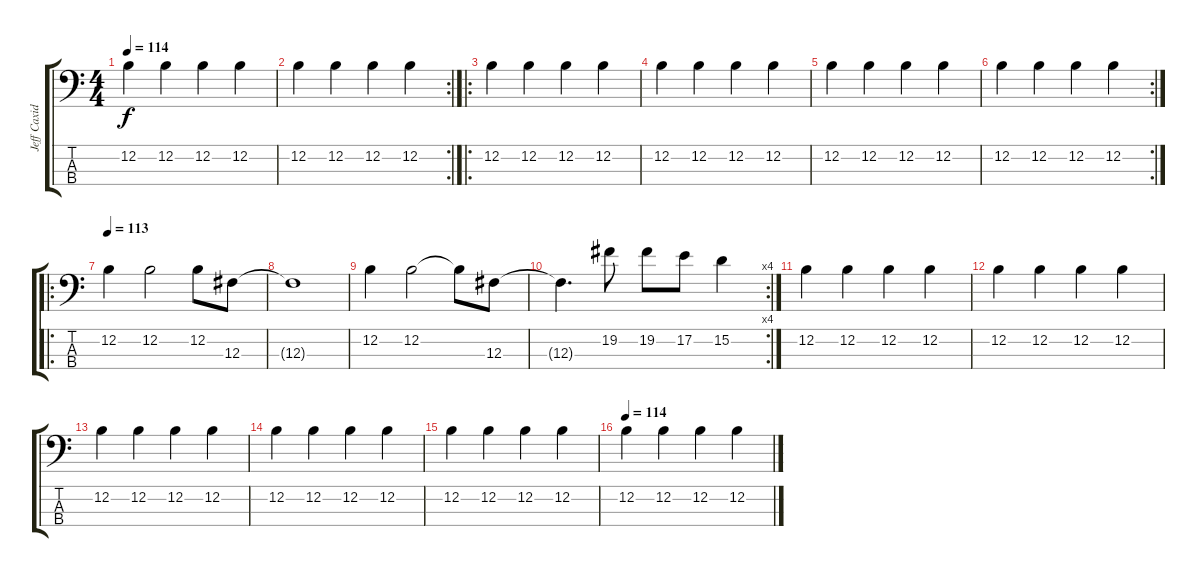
\track ("Jeff Caxide" "Jeff Caxid") {instrument electricbassfinger}
\staff {score tabs}
\tuning (E2 B1 Gb1 B0) {hide}
\ts (4 4)
\tempo 114
\clef f4
\ks c
12.2.4{dy f} 12.2.4 12.2.4 12.2.4 |
\rc 2
12.2.4 12.2.4 12.2.4 12.2.4 |
\ro
12.2.4 12.2.4 12.2.4 12.2.4 |
12.2.4 12.2.4 12.2.4 12.2.4 |
12.2.4 12.2.4 12.2.4 12.2.4 |
\rc 2
12.2.4 12.2.4 12.2.4 12.2.4 |
\ro
\tempo 113
12.2.4 12.2.2 12.2.8 12.3.8 |
12.3{t}.1 |
12.2.4 12.2.2 12.2{t}.8 12.3.8 |
\rc 4
12.3{t}.4{d} 19.2.8 19.2.8 17.2.8 15.2.4 |
12.2.4 12.2.4 12.2.4 12.2.4 |
12.2.4 12.2.4 12.2.4 12.2.4 |
12.2.4 12.2.4 12.2.4 12.2.4 |
12.2.4 12.2.4 12.2.4 12.2.4 |
12.2.4 12.2.4 12.2.4 12.2.4 |
\tempo 114
12.2.4 12.2.4 12.2.4 12.2.4
